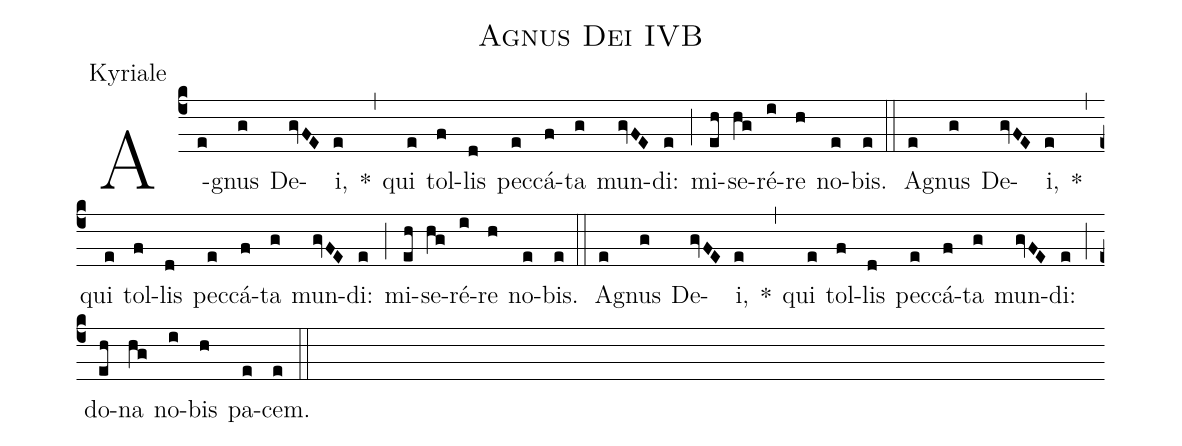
name:Agnus Dei IVB;
office-part:Kyriale;
%%
(c4) A(e)gnus(g) De(gvFE)i,(e) *(,) qui(e) tol(f)lis(d) pec(e)cá(f)ta(g) mun(gvFE)di:(e) (;) mi(eh)se(hg)ré(i)re(h) no(e)bis.(e) (::) A(e)gnus(g) De(gvFE)i,(e) *(,) qui(e) tol(f)lis(d) pec(e)cá(f)ta(g) mun(gvFE)di:(e) (;) mi(eh)se(hg)ré(i)re(h) no(e)bis.(e) (::) A(e)gnus(g) De(gvFE)i,(e) *(,) qui(e) tol(f)lis(d) pec(e)cá(f)ta(g) mun(gvFE)di:(e) (;) do(eh)na(hg) no(i)bis(h) pa(e)cem.(e) (::)
